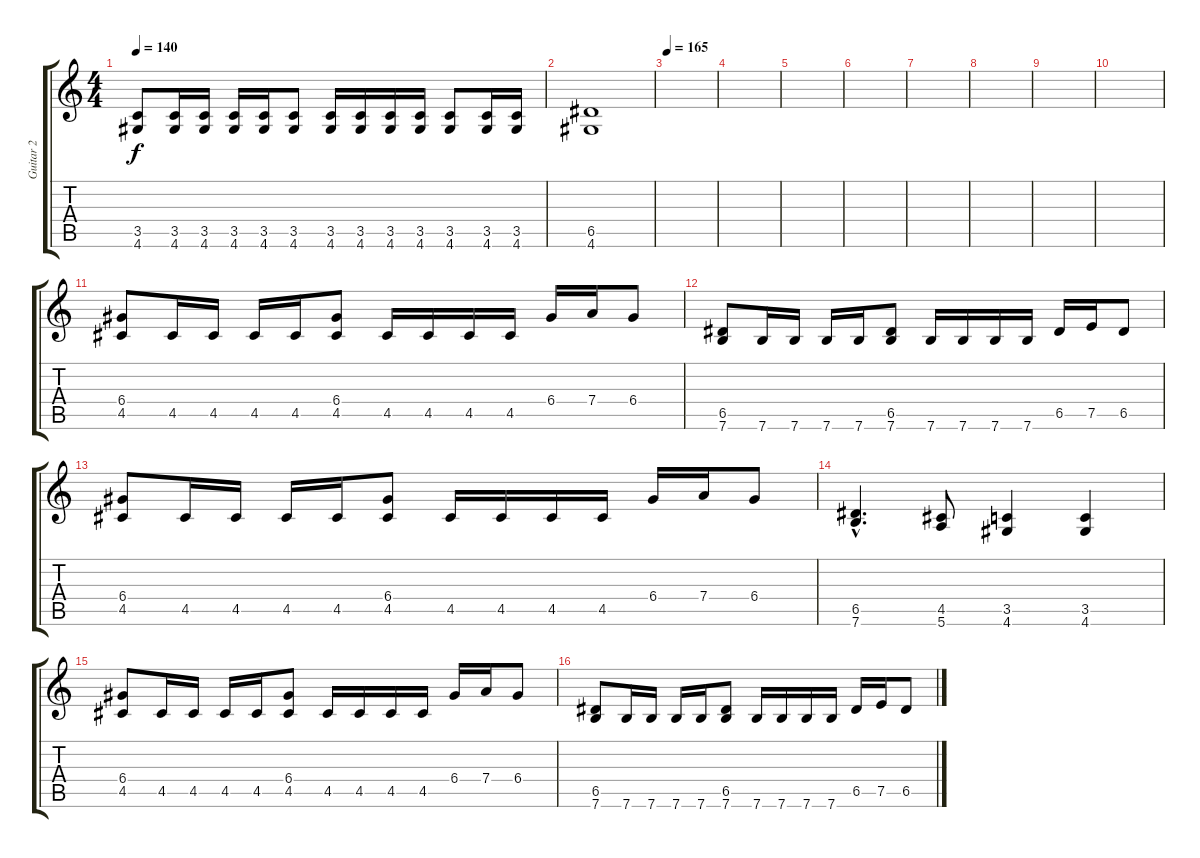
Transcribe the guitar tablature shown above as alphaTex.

\track ("Guitar 2" "Guitar 2") {instrument distortionguitar}
\staff {score tabs}
\tuning (E4 B3 G3 D3 A2 E2) {hide}
\ts (4 4)
\tempo 140
\clef g2
\ks c
(3.5 4.6).8{dy f} (3.5 4.6).16 (3.5 4.6).16 (3.5 4.6).16 (3.5 4.6).16 (3.5 4.6).8 (3.5 4.6).16 (3.5 4.6).16 (3.5 4.6).16 (3.5 4.6).16 (3.5 4.6).8 (3.5 4.6).16 (3.5 4.6).16 |
(6.5 4.6).1 |
\tempo 165
|
|
|
|
|
|
|
|
(6.4 4.5).8 4.5.16 4.5.16 4.5.16 4.5.16 (6.4 4.5).8 4.5.16 4.5.16 4.5.16 4.5.16 6.4.16 7.4.16 6.4.8 |
(6.5 7.6).8 7.6.16 7.6.16 7.6.16 7.6.16 (6.5 7.6).8 7.6.16 7.6.16 7.6.16 7.6.16 6.5.16 7.5.16 6.5.8 |
(6.4 4.5).8 4.5.16 4.5.16 4.5.16 4.5.16 (6.4 4.5).8 4.5.16 4.5.16 4.5.16 4.5.16 6.4.16 7.4.16 6.4.8 |
(6.5{hac} 7.6{hac}).4{d} (4.5 5.6).8 (3.5 4.6).4 (3.5 4.6).4 |
(6.4 4.5).8 4.5.16 4.5.16 4.5.16 4.5.16 (6.4 4.5).8 4.5.16 4.5.16 4.5.16 4.5.16 6.4.16 7.4.16 6.4.8 |
(6.5 7.6).8 7.6.16 7.6.16 7.6.16 7.6.16 (6.5 7.6).8 7.6.16 7.6.16 7.6.16 7.6.16 6.5.16 7.5.16 6.5.8
